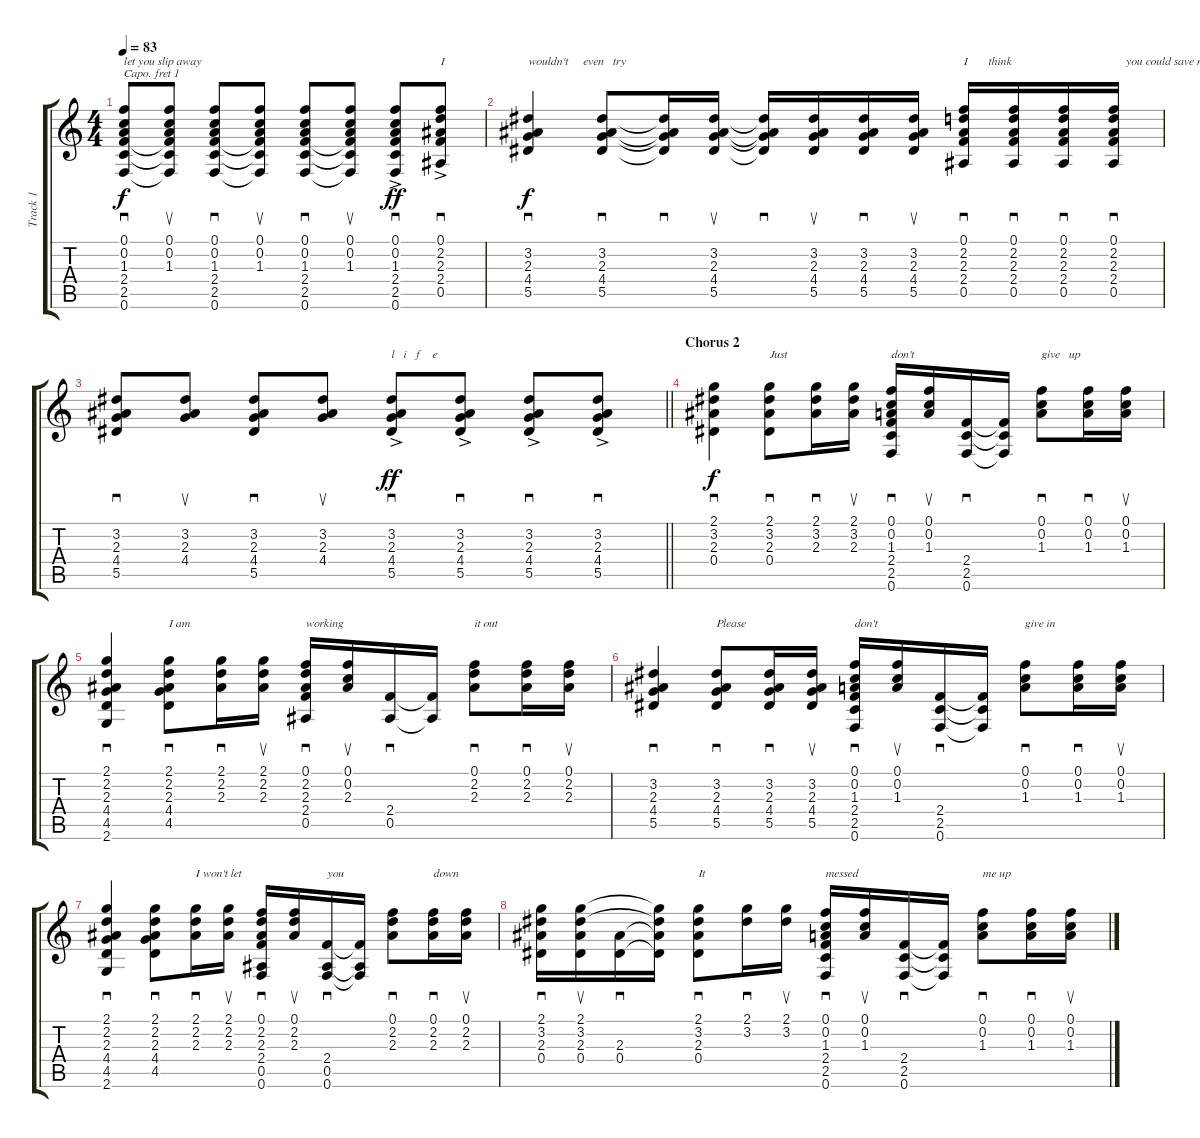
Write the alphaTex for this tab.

\track ("Track 1" "Track 1") {instrument electricguitarclean}
\staff {score tabs}
\capo 1
\tuning (E4 B3 G3 D3 A2 E2) {hide}
\ts (4 4)
\tempo 83
\clef g2
\ks c
(0.1 0.2 1.3 2.4 2.5 0.6).8{sd txt "let you slip away" dy f} (0.1 0.2 1.3 2.4{t} 2.5{t} 0.6{t}).8{su} (0.1 0.2 1.3 2.4 2.5 0.6).8{sd} (0.1 0.2 1.3 2.4{t} 2.5{t} 0.6{t}).8{su} (0.1 0.2 1.3 2.4 2.5 0.6).8{sd} (0.1 0.2 1.3 2.4{t} 2.5{t} 0.6{t}).8{su} (0.1{ac} 0.2{ac} 1.3{ac} 2.4{ac} 2.5{ac} 0.6{ac}).8{sd dy ff} (0.1{ac} 2.2{ac} 2.3{ac} 2.4{ac} 0.5{ac}).8{sd txt "I   "} |
(3.2 2.3 4.4 5.5).4{sd txt "wouldn't     even   try  " dy f} (3.2 2.3 4.4 5.5).8{sd} (3.2{t} 2.3{t} 4.4{t} 5.5{t}).16{sd} (3.2 2.3 4.4 5.5).16{su} (3.2{t} 2.3{t} 4.4{t} 5.5{t}).16{sd} (3.2 2.3 4.4 5.5).16{su} (3.2 2.3 4.4 5.5).16{sd} (3.2 2.3 4.4 5.5).16{su} (0.1 2.2 2.3 2.4 0.5).16{sd txt "I       think   "} (0.1 2.2 2.3 2.4 0.5).16{sd} (0.1 2.2 2.3 2.4 0.5).16{sd} (0.1 2.2 2.3 2.4 0.5).16{sd txt "    you could save my"} |
\barLineRight lightlight
(3.2 2.3 4.4 5.5).8{sd} (3.2 2.3 4.4).8{su} (3.2 2.3 4.4 5.5).8{sd} (3.2 2.3 4.4).8{su} (3.2 2.3 4.4{ac} 5.5).8{sd txt "l   i   f    e" dy ff} (3.2 2.3 4.4{ac} 5.5).8{sd} (3.2 2.3 4.4{ac} 5.5).8{sd} (3.2 2.3 4.4{ac} 5.5).8{sd} |
\section ("" "Chorus 2")
(2.1 3.2 2.3 0.4).4{sd dy f} (2.1 3.2 2.3 0.4).8{sd txt "Just"} (2.1 3.2 2.3).16{sd} (2.1 3.2 2.3).16{su} (0.1 0.2 1.3 2.4 2.5 0.6).16{sd txt "don't"} (0.1 0.2 1.3).16{su} (2.4 2.5 0.6).16{sd} (2.4{t} 2.5{t} 0.6{t}).16 (0.1 0.2 1.3).8{sd txt "give   up"} (0.1 0.2 1.3).16{sd} (0.1 0.2 1.3).16{su} |
(2.1 2.2 2.3 4.4 4.5 2.6).4{sd} (2.1 2.2 2.3 4.4 4.5).8{sd txt "I am"} (2.1 2.2 2.3).16{sd} (2.1 2.2 2.3).16{su} (0.1 2.2 2.3 2.4 0.5).16{sd txt "working "} (0.1 0.2 2.3).16{su} (2.4 0.5).16{sd} (2.4{t} 0.5{t}).16 (0.1 2.2 2.3).8{sd txt "it out"} (0.1 2.2 2.3).16{sd} (0.1 2.2 2.3).16{su} |
(3.2 2.3 4.4 5.5).4{sd} (3.2 2.3 4.4 5.5).8{sd txt "Please"} (3.2 2.3 4.4 5.5).16{sd} (3.2 2.3 4.4 5.5).16{su} (0.1 0.2 1.3 2.4 2.5 0.6).16{sd txt "don't"} (0.1 0.2 1.3).16{su} (2.4 2.5 0.6).16{sd} (2.4{t} 2.5{t} 0.6{t}).16 (0.1 0.2 1.3).8{sd txt "give in"} (0.1 0.2 1.3).16{sd} (0.1 0.2 1.3).16{su} |
(2.1 2.2 2.3 4.4 4.5 2.6).4{sd} (2.1 2.2 2.3 4.4 4.5).8{sd} (2.1 2.2 2.3).16{sd txt "I won't let   "} (2.1 2.2 2.3).16{su} (0.1 2.2 2.3 2.4 0.5 0.6).16{sd} (0.1 2.2 2.3).16{su} (2.4 0.5 0.6).16{sd txt "you"} (2.4{t} 0.5{t} 0.6{t}).16 (0.1 2.2 2.3).8{sd} (0.1 2.2 2.3).16{sd txt "down"} (0.1 2.2 2.3).16{su} |
(2.1 3.2 2.3 0.4).16{sd} (2.1 3.2 2.3 0.4).16{su} (2.3 0.4).16{sd} (2.1{t} 3.2{t} 2.3{t} 0.4{t}).16 (2.1 3.2 2.3 0.4).8{sd txt "It"} (2.1 3.2).16{sd} (2.1 3.2).16{su} (0.1 0.2 1.3 2.4 2.5 0.6).16{sd txt "messed "} (0.1 0.2 1.3).16{su} (2.4 2.5 0.6).16{sd} (2.4{t} 2.5{t} 0.6{t}).16 (0.1 0.2 1.3).8{sd txt "me up"} (0.1 0.2 1.3).16{sd} (0.1 0.2 1.3).16{su}
